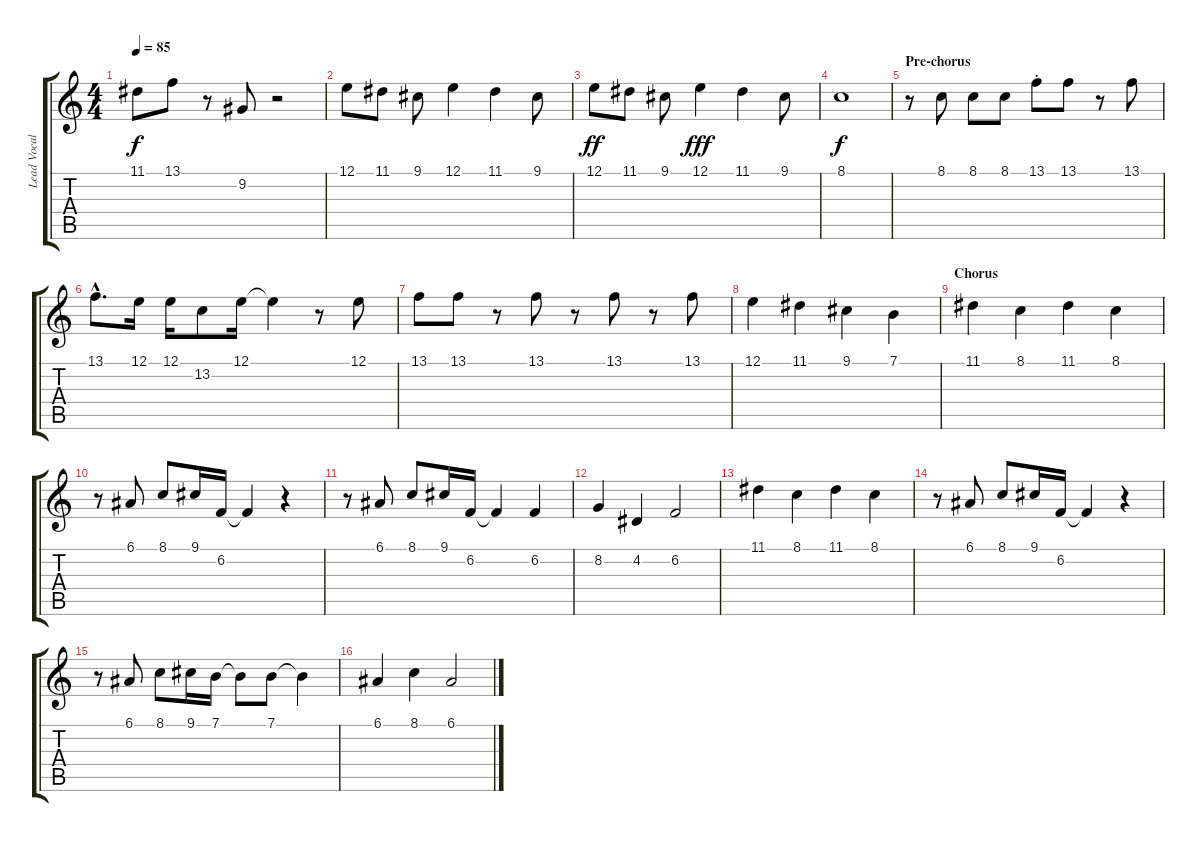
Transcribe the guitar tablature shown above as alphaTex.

\track ("Lead Vocals" "Lead Vocal") {instrument lead6voice}
\staff {score tabs}
\tuning (E4 B3 G3 D3 A2 E2) {hide}
\ts (4 4)
\tempo 85
\clef g2
\ks c
11.1.8{dy f} 13.1.8 r.8 9.2.8 r.2 |
12.1.8 11.1.8 9.1.8 12.1.4 11.1.4 9.1.8 |
12.1.8{dy ff} 11.1.8 9.1.8 12.1.4{dy fff} 11.1.4 9.1.8 |
8.1.1{dy f} |
\section ("" "Pre-chorus")
r.8 8.1.8 8.1.8 8.1.8 13.1{st}.8 13.1.8 r.8 13.1.8 |
13.1{hac}.8{d} 12.1.16 12.1.16 13.2.8 12.1.16 12.1{t}.4 r.8 12.1.8 |
13.1.8 13.1.8 r.8 13.1.8 r.8 13.1.8 r.8 13.1.8 |
12.1.4 11.1.4 9.1.4 7.1.4 |
\section ("" "Chorus")
11.1.4 8.1.4 11.1.4 8.1.4 |
r.8 6.1.8 8.1.8 9.1.16 6.2.16 6.2{t}.4 r.4 |
r.8 6.1.8 8.1.8 9.1.16 6.2.16 6.2{t}.4 6.2.4 |
8.2.4 4.2.4 6.2.2 |
11.1.4 8.1.4 11.1.4 8.1.4 |
r.8 6.1.8 8.1.8 9.1.16 6.2.16 6.2{t}.4 r.4 |
r.8 6.1.8 8.1.8 9.1.16 7.1.16 7.1{t}.8 7.1.8 7.1{t}.4 |
6.1.4 8.1.4 6.1.2
